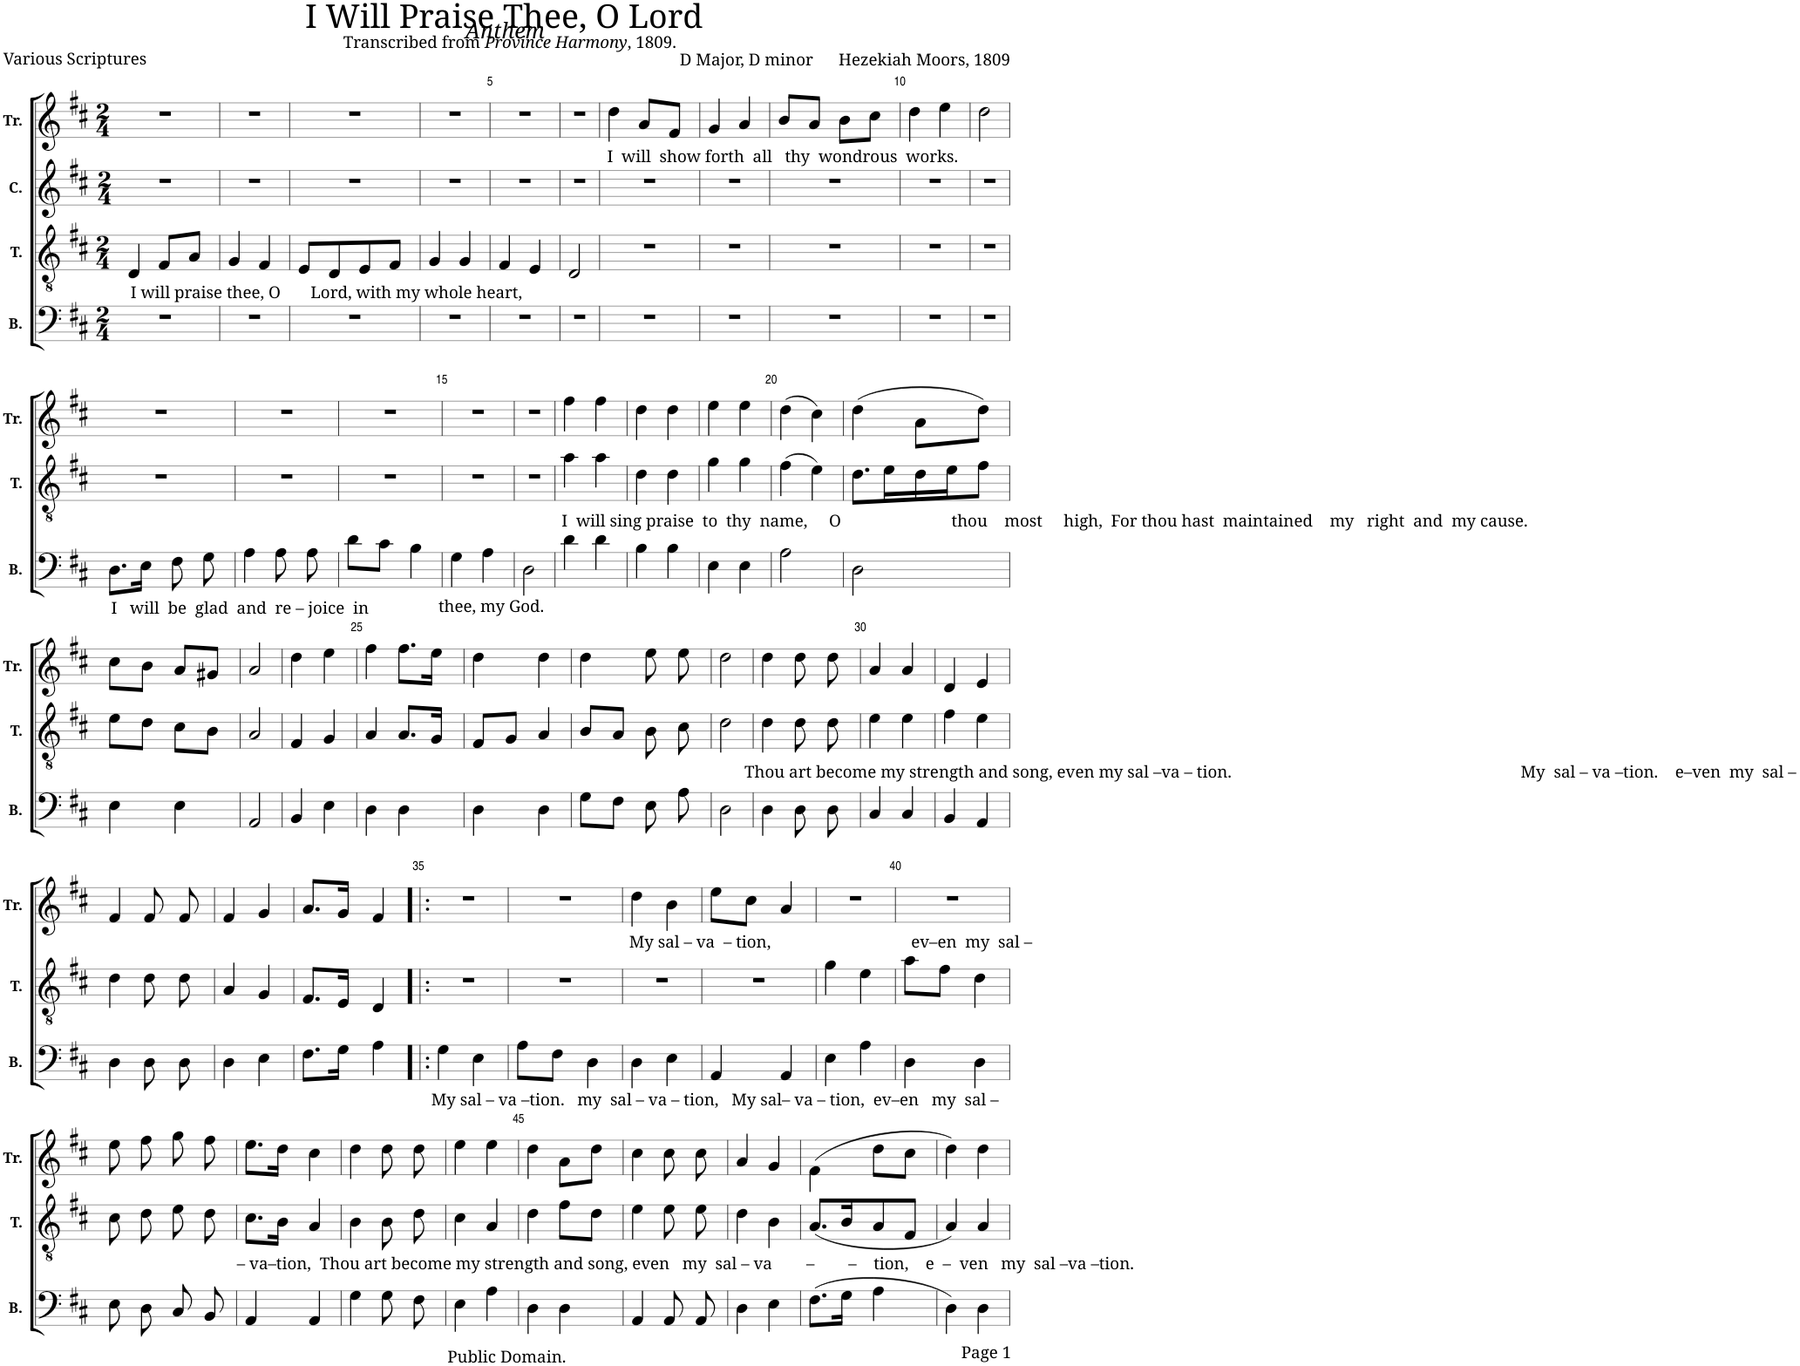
**kern	**kern	**kern	**kern
*part4	*part3	*part2	*part1
*staff4	*staff3	*staff2	*staff1
*I"B.	*I"T.	*I"C.	*I"Tr.
*I'B.	*I'T.	*I'C.	*I'Tr.
*clefF4	*clefGv2	*clefG2	*clefG2
*k[f#c#]	*k[f#c#]	*k[f#c#]	*k[f#c#]
*M2/4	*M2/4	*M2/4	*M2/4
=1	=1	=1	=1
!	!LO:TX:b:t=I will praise thee, O       Lord, with my whole heart,	!	!
2r	4D/	2r	2r
.	8F#/L	.	.
.	8A/J	.	.
=2	=2	=2	=2
2r	4G/	2r	2r
.	4F#/	.	.
=3	=3	=3	=3
2r	8E/L	2r	2r
.	8D/	.	.
.	8E/	.	.
.	8F#/J	.	.
=4	=4	=4	=4
2r	4G/	2r	2r
.	4G/	.	.
=5	=5	=5	=5
2r	4F#/	2r	2r
.	4E/	.	.
=6	=6	=6	=6
2r	2D/	2r	2r
=7	=7	=7	=7
!	!	!	!LO:TX:b:t=I  will  show forth  all   thy  wondrous  works.
2r	2r	2r	4dd\
.	.	.	8a/L
.	.	.	8f#/J
=8	=8	=8	=8
2r	2r	2r	4g/
.	.	.	4a/
=9	=9	=9	=9
2r	2r	2r	8b/L
.	.	.	8a/J
.	.	.	8b\L
.	.	.	8cc#\J
=10	=10	=10	=10
2r	2r	2r	4dd\
.	.	.	4ee\
=11	=11	=11	=11
2r	2r	2r	2dd\
!!LO:LB:g=z
=12	=12	=12	=12
!LO:TX:b:t=I   will  be  glad  and  re – joice  in	!	!	!
8.D\L	2r	2r	2r
16E\Jk	.	.	.
8F#\	.	.	.
8G\	.	.	.
=13	=13	=13	=13
4A\	2r	2r	2r
8A\	.	.	.
8A\	.	.	.
=14	=14	=14	=14
8d\L	2r	2r	2r
8c#\J	.	.	.
4B\	.	.	.
=15	=15	=15	=15
!LO:TX:b:t=thee, my God.	!	!	!
4G\	2r	2r	2r
4A\	.	.	.
=16	=16	=16	=16
2D\	2r	2r	2r
=17	=17	=17	=17
!	!LO:TX:b:t=I  will sing praise  to  thy  name,     O                          thou    most     high,  For thou hast  maintained    my   right  and  my cause.	!	!
4d\	4a\	2r	4ff#\
4d\	4a\	.	4ff#\
=18	=18	=18	=18
4B\	4d\	2r	4dd\
4B\	4d\	.	4dd\
=19	=19	=19	=19
4E\	4g\	2r	4ee\
4E\	4g\	.	4ee\
=20	=20	=20	=20
2A\	(4f#\	2r	(4dd\
.	4e\)	.	4cc#\)
=21	=21	=21	=21
2D\	8.d\L	2r	(4dd\
.	16e\L	.	.
.	16d\	.	8a\L
.	16e\J	.	.
.	8f#\J	.	8dd\J)
!!LO:LB:g=z
=22	=22	=22	=22
4E\	8e\L	2r	8cc#\L
.	8d\J	.	8b\J
4E\	8c#\L	.	8a/L
.	8B\J	.	8g#X/J
=23	=23	=23	=23
2AA/	2A/	2r	2a/
=24	=24	=24	=24
4BB/	4F#/	2r	4dd\
4E\	4G/	.	4ee\
=25	=25	=25	=25
4D\	4A/	2r	4ff#\
4D\	8.A/L	.	8.ff#\L
.	16G/Jk	.	16ee\Jk
=26	=26	=26	=26
4D\	8F#/L	2r	4dd\
.	8G/J	.	.
4D\	4A/	.	4dd\
=27	=27	=27	=27
8G\L	8B/L	2r	4dd\
8F#\J	8A/J	.	.
8E\	8B\	.	8ee\
8A\	8c#\	.	8ee\
=28	=28	=28	=28
2D\	2d\	2r	2dd\
=29	=29	=29	=29
!	!LO:TX:b:t=Thou art become my strength and song, even my sal –va – tion.                                                                    My  sal – va –tion.    e–ven  my  sal –	!	!
4D\	4d\	2r	4dd\
8D\	8d\	.	8dd\
8D\	8d\	.	8dd\
=30	=30	=30	=30
4C#/	4e\	2r	4a/
4C#/	4e\	.	4a/
=31	=31	=31	=31
4BB/	4f#\	2r	4d/
4AA/	4e\	.	4e/
!!LO:LB:g=z
=32	=32	=32	=32
4D\	4d\	2r	4f#/
8D\	8d\	.	8f#/
8D\	8d\	.	8f#/
=33	=33	=33	=33
4D\	4A/	2r	4f#/
4E\	4G/	.	4g/
=34	=34	=34	=34
8.F#\L	8.F#/L	2r	8.a/L
16G\Jk	16E/Jk	.	16g/Jk
4A\	4D/	.	4f#/
=35!|:	=35!|:	=35!|:	=35!|:
!LO:TX:b:t=My sal – va –tion.   my  sal – va – tion,   My sal– va – tion,  ev–en   my  sal –	!	!	!
4G\	2r	2r	2r
4E\	.	.	.
=36	=36	=36	=36
8A\L	2r	2r	2r
8F#\J	.	.	.
4D\	.	.	.
=37	=37	=37	=37
!	!	!	!LO:TX:b:t=My sal – va  – tion,                                 ev–en  my  sal –
4D\	2r	2r	4dd\
4E\	.	.	4b\
=38	=38	=38	=38
4AA/	2r	2r	8ee\L
.	.	.	8cc#\J
4AA/	.	.	4a/
=39	=39	=39	=39
4E\	4g\	2r	2r
4A\	4e\	.	.
=40	=40	=40	=40
4D\	8a\L	2r	2r
.	8f#\J	.	.
4D\	4d\	.	.
!!LO:LB:g=z
=41	=41	=41	=41
8E\	8c#\	2r	8ee\
8D\	8d\	.	8ff#\
8C#/	8e\	.	8gg\
8BB/	8d\	.	8ff#\
=42	=42	=42	=42
!	!LO:TX:b:t=– va–tion,  Thou art become my strength and song, even   my  sal – va        –        –    tion,    e  –  ven   my  sal –va –tion.	!	!
4AA/	8.c#\L	2r	8.ee\L
.	16B\Jk	.	16dd\Jk
4AA/	4A/	.	4cc#\
=43	=43	=43	=43
4G\	4B\	2r	4dd\
8G\	8B\	.	8dd\
8F#\	8d\	.	8dd\
=44	=44	=44	=44
4E\	4c#\	2r	4ee\
4A\	4A/	.	4ee\
=45	=45	=45	=45
4D\	4d\	2r	4dd\
4D\	8f#\L	.	8a\L
.	8d\J	.	8dd\J
=46	=46	=46	=46
4AA/	4e\	2r	4cc#\
8AA/	8e\	.	8cc#\
8AA/	8e\	.	8cc#\
=47	=47	=47	=47
4D\	4d\	2r	4a/
4E\	4B\	.	4g/
=48	=48	=48	=48
(8.F#\L	(8.A/L	2r	(4f#\
16G\Jk	16B/K	.	.
4A\	8A/	.	8dd\L
.	8F#/J	.	8cc#\J
=49	=49	=49	=49
4D\)	4A/)	2r	4dd\)
4D\	4A/	.	4dd\
=	=	=	=
*-	*-	*-	*-
